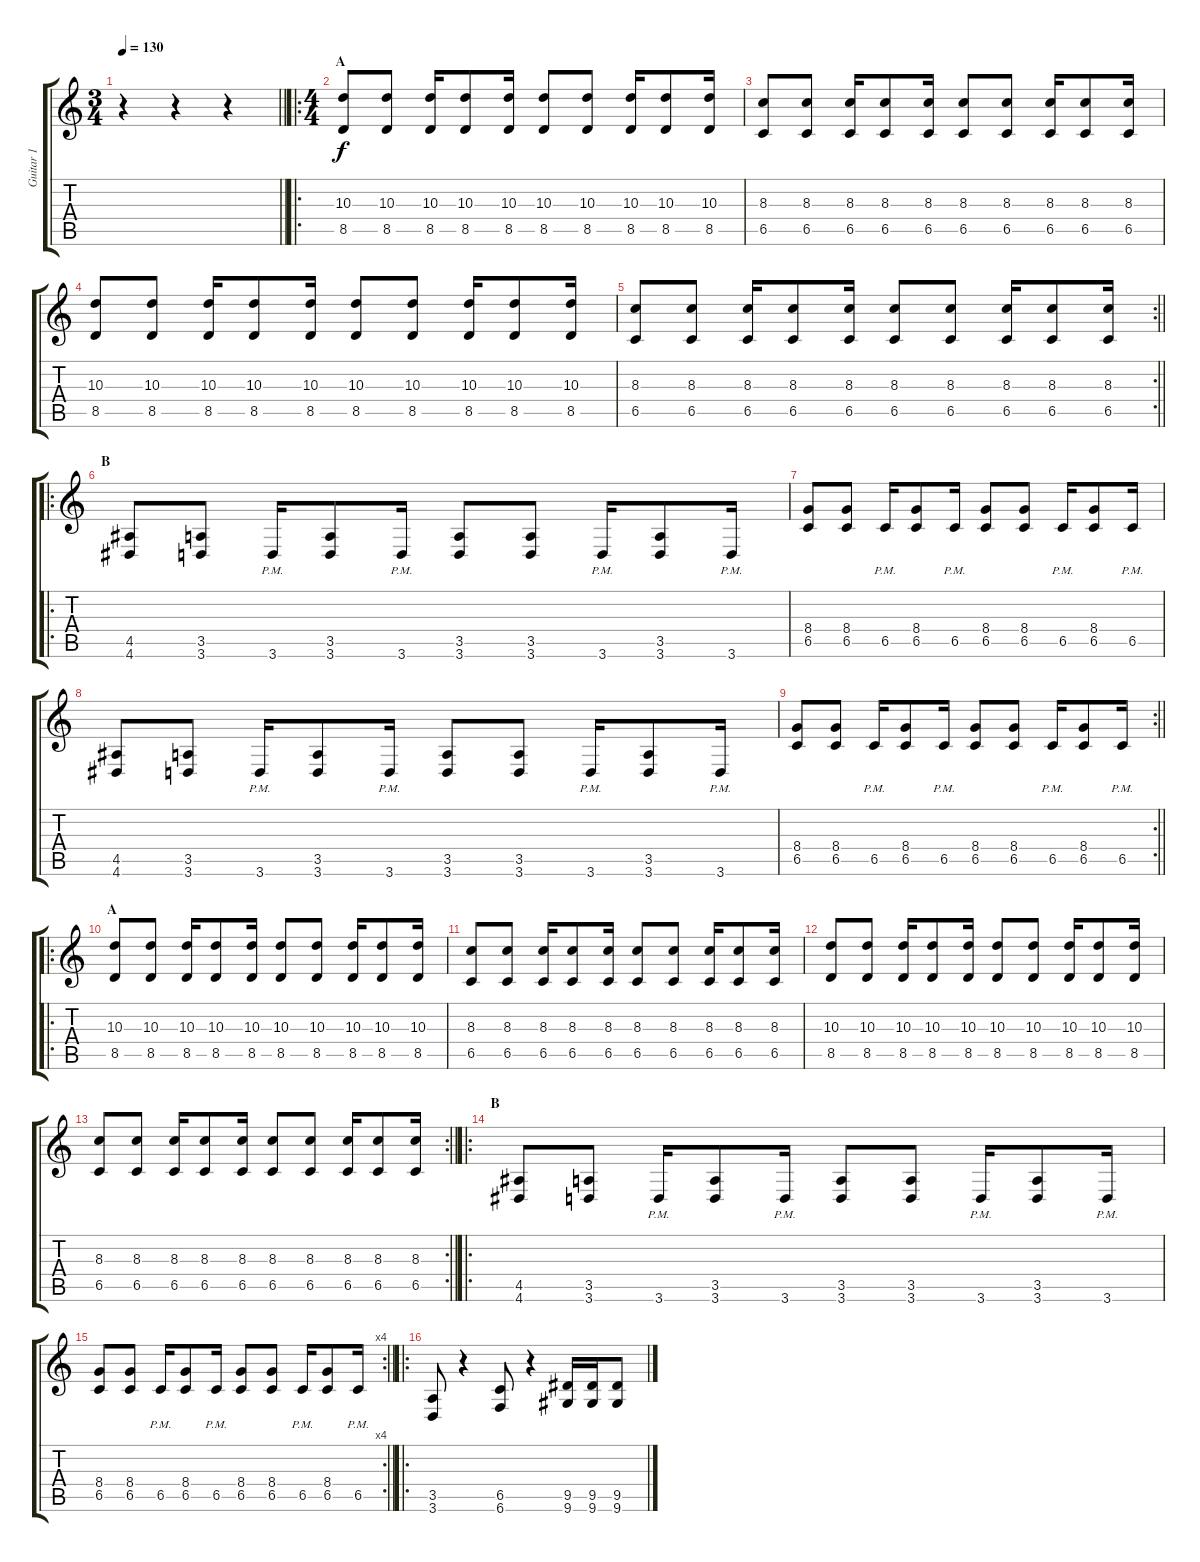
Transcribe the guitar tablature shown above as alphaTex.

\track ("Guitar 1" "Guitar 1") {instrument distortionguitar}
\staff {score tabs}
\tuning (Db4 Ab3 E3 B2 Gb2 B1) {hide}
\ts (3 4)
\tempo 130
\clef g2
\barLineRight lightlight
\ks c
r.4{dy f instrument distortionguitar} r.4 r.4 |
\ro
\ts (4 4)
\section ("" "A")
(10.3 8.5).8 (10.3 8.5).8 (10.3 8.5).16 (10.3 8.5).8 (10.3 8.5).16 (10.3 8.5).8 (10.3 8.5).8 (10.3 8.5).16 (10.3 8.5).8 (10.3 8.5).16 |
(8.3 6.5).8 (8.3 6.5).8 (8.3 6.5).16 (8.3 6.5).8 (8.3 6.5).16 (8.3 6.5).8 (8.3 6.5).8 (8.3 6.5).16 (8.3 6.5).8 (8.3 6.5).16 |
(10.3 8.5).8 (10.3 8.5).8 (10.3 8.5).16 (10.3 8.5).8 (10.3 8.5).16 (10.3 8.5).8 (10.3 8.5).8 (10.3 8.5).16 (10.3 8.5).8 (10.3 8.5).16 |
\rc 2
\barLineRight lightlight
(8.3 6.5).8 (8.3 6.5).8 (8.3 6.5).16 (8.3 6.5).8 (8.3 6.5).16 (8.3 6.5).8 (8.3 6.5).8 (8.3 6.5).16 (8.3 6.5).8 (8.3 6.5).16 |
\ro
\section ("" "B")
(4.5 4.6).8 (3.5 3.6).8 3.6{pm}.16 (3.5 3.6).8 3.6{pm}.16 (3.5 3.6).8 (3.5 3.6).8 3.6{pm}.16 (3.5 3.6).8 3.6{pm}.16 |
(8.4 6.5).8 (8.4 6.5).8 6.5{pm}.16 (8.4 6.5).8 6.5{pm}.16 (8.4 6.5).8 (8.4 6.5).8 6.5{pm}.16 (8.4 6.5).8 6.5{pm}.16 |
(4.5 4.6).8 (3.5 3.6).8 3.6{pm}.16 (3.5 3.6).8 3.6{pm}.16 (3.5 3.6).8 (3.5 3.6).8 3.6{pm}.16 (3.5 3.6).8 3.6{pm}.16 |
\rc 2
\barLineRight lightlight
(8.4 6.5).8 (8.4 6.5).8 6.5{pm}.16 (8.4 6.5).8 6.5{pm}.16 (8.4 6.5).8 (8.4 6.5).8 6.5{pm}.16 (8.4 6.5).8 6.5{pm}.16 |
\ro
\section ("" "A")
(10.3 8.5).8 (10.3 8.5).8 (10.3 8.5).16 (10.3 8.5).8 (10.3 8.5).16 (10.3 8.5).8 (10.3 8.5).8 (10.3 8.5).16 (10.3 8.5).8 (10.3 8.5).16 |
(8.3 6.5).8 (8.3 6.5).8 (8.3 6.5).16 (8.3 6.5).8 (8.3 6.5).16 (8.3 6.5).8 (8.3 6.5).8 (8.3 6.5).16 (8.3 6.5).8 (8.3 6.5).16 |
(10.3 8.5).8 (10.3 8.5).8 (10.3 8.5).16 (10.3 8.5).8 (10.3 8.5).16 (10.3 8.5).8 (10.3 8.5).8 (10.3 8.5).16 (10.3 8.5).8 (10.3 8.5).16 |
\rc 2
\barLineRight lightlight
(8.3 6.5).8 (8.3 6.5).8 (8.3 6.5).16 (8.3 6.5).8 (8.3 6.5).16 (8.3 6.5).8 (8.3 6.5).8 (8.3 6.5).16 (8.3 6.5).8 (8.3 6.5).16 |
\ro
\section ("" "B")
(4.5 4.6).8 (3.5 3.6).8 3.6{pm}.16 (3.5 3.6).8 3.6{pm}.16 (3.5 3.6).8 (3.5 3.6).8 3.6{pm}.16 (3.5 3.6).8 3.6{pm}.16 |
\rc 4
\barLineRight lightlight
(8.4 6.5).8 (8.4 6.5).8 6.5{pm}.16 (8.4 6.5).8 6.5{pm}.16 (8.4 6.5).8 (8.4 6.5).8 6.5{pm}.16 (8.4 6.5).8 6.5{pm}.16 |
\ro
(3.5 3.6).8 r.4 (6.5 6.6).8 r.4 (9.5 9.6).16 (9.5 9.6).16 (9.5 9.6).8
